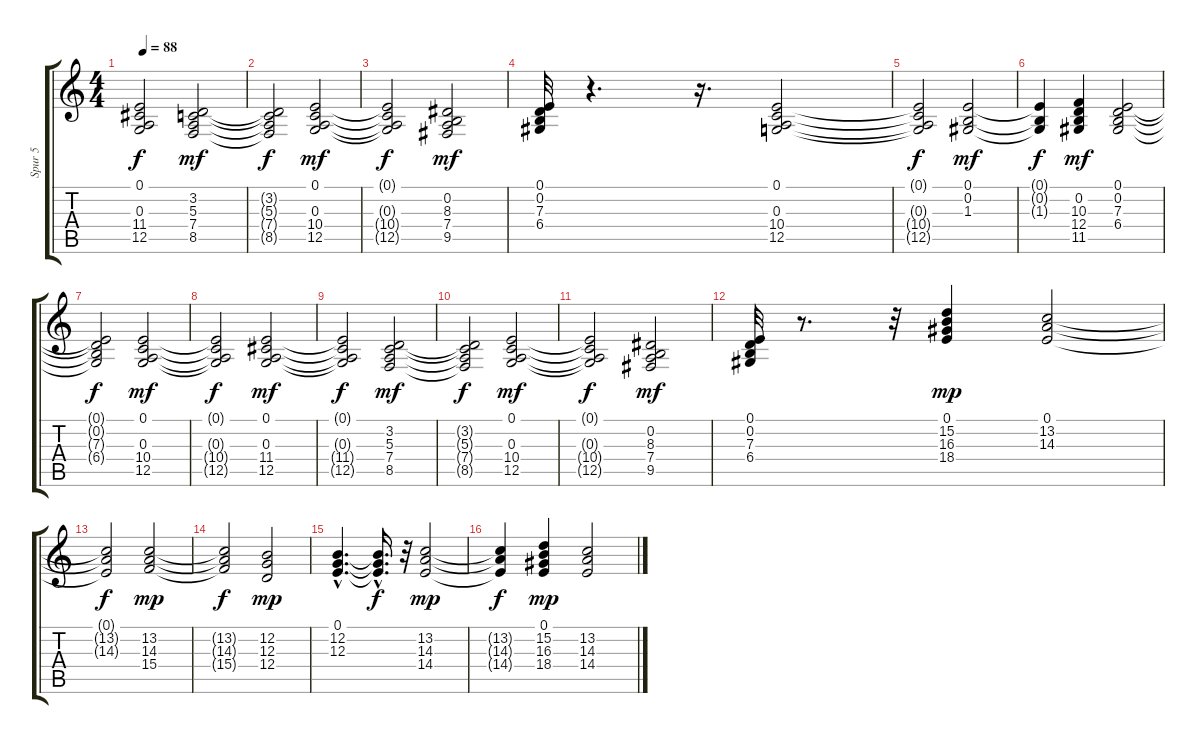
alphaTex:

\track ("Spur 5" "Spur 5") {instrument stringensemble1}
\staff {score tabs}
\tuning (E4 B3 G3 D3 A2 E2) {hide}
\ts (4 4)
\tempo 88
\clef g2
\ks c
(0.1{t} 0.3{t} 11.4{t} 12.5{t}).2{dy f} (3.2 5.3 7.4 8.5).2{dy mf} |
(3.2{t} 5.3{t} 7.4{t} 8.5{t}).2{dy f} (0.1 0.3 10.4 12.5).2{dy mf} |
(0.1{t} 0.3{t} 10.4{t} 12.5{t}).2{dy f} (0.2 8.3 7.4 9.5).2{dy mf} |
(0.1 0.2 7.3 6.4).32 r.4{d} r.16{d} (0.1 0.3 10.4 12.5).2 |
(0.1{t} 0.3{t} 10.4{t} 12.5{t}).2{dy f} (0.1 0.2 1.3).2{dy mf} |
(0.1{t} 0.2{t} 1.3{t}).4{dy f} (0.2 10.3 12.4 11.5).4{dy mf} (0.1 0.2 7.3 6.4).2 |
(0.1{t} 0.2{t} 7.3{t} 6.4{t}).2{dy f} (0.1 0.3 10.4 12.5).2{dy mf} |
(0.1{t} 0.3{t} 10.4{t} 12.5{t}).2{dy f} (0.1 0.3 11.4 12.5).2{dy mf} |
(0.1{t} 0.3{t} 11.4{t} 12.5{t}).2{dy f} (3.2 5.3 7.4 8.5).2{dy mf} |
(3.2{t} 5.3{t} 7.4{t} 8.5{t}).2{dy f} (0.1 0.3 10.4 12.5).2{dy mf} |
(0.1{t} 0.3{t} 10.4{t} 12.5{t}).2{dy f} (0.2 8.3 7.4 9.5).2{dy mf} |
(0.1 0.2 7.3 6.4).32 r.8{d} r.32 (0.1 15.2 16.3 18.4).4{dy mp} (0.1 13.2 14.3).2 |
(0.1{t} 13.2{t} 14.3{t}).2{dy f} (13.2 14.3 15.4).2{dy mp} |
(13.2{t} 14.3{t} 15.4{t}).2{dy f} (12.2 12.3 12.4).2{dy mp} |
(0.1{hac} 12.2{hac} 12.3{hac}).4{d} (0.1{hac t} 12.2{hac t} 12.3{hac t}).16{d dy f} r.32 (13.2 14.3 14.4).2{dy mp} |
(13.2{t} 14.3{t} 14.4{t}).4{dy f} (0.1 15.2 16.3 18.4).4{dy mp} (13.2 14.3 14.4).2
